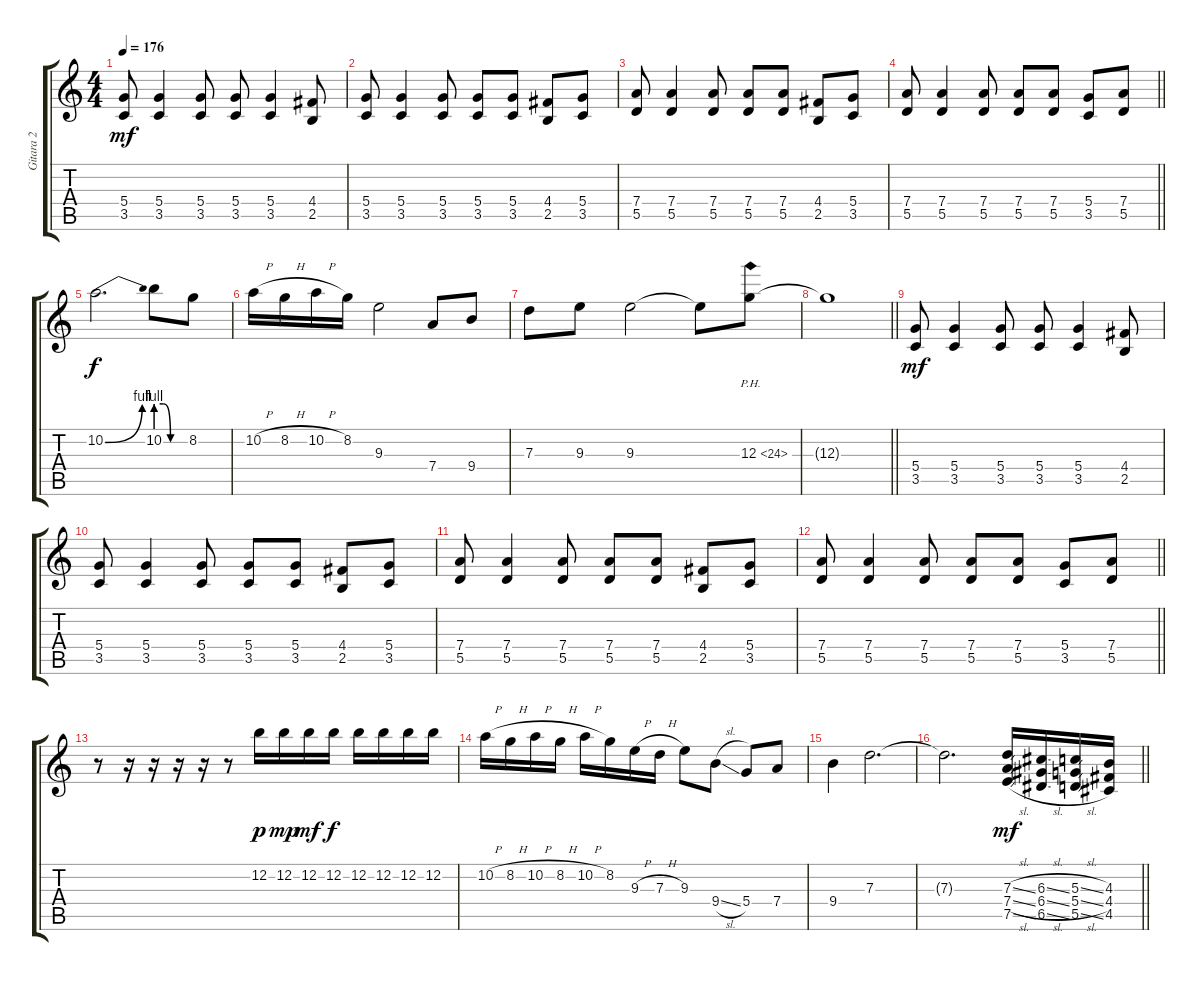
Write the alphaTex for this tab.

\track ("Gitara 2" "Gitara 2") {instrument overdrivenguitar}
\staff {score tabs}
\tuning (E4 B3 G3 D3 A2 E2) {hide}
\ts (4 4)
\tempo 176
\clef g2
\ks c
(5.4 3.5).8{dy mf} (5.4 3.5).4 (5.4 3.5).8 (5.4 3.5).8 (5.4 3.5).4 (4.4 2.5).8 |
(5.4 3.5).8 (5.4 3.5).4 (5.4 3.5).8 (5.4 3.5).8 (5.4 3.5).8 (4.4 2.5).8 (5.4 3.5).8 |
(7.4 5.5).8 (7.4 5.5).4 (7.4 5.5).8 (7.4 5.5).8 (7.4 5.5).8 (4.4 2.5).8 (5.4 3.5).8 |
\barLineRight lightlight
(7.4 5.5).8 (7.4 5.5).4 (7.4 5.5).8 (7.4 5.5).8 (7.4 5.5).8 (5.4 3.5).8 (7.4 5.5).8 |
10.2{be (bend 0 0 60 4)}.2{d dy f} 10.2{be (custom 0 4 15 4 30 0 60 0)}.8 8.2.8 |
10.2{h}.16 8.2{h}.16 10.2{h}.16 8.2.16 9.3.2 7.4.8 9.4.8 |
7.3.8 9.3.8 9.3.2 9.3{t}.8 12.3{ph 12}.8 |
\barLineRight lightlight
12.3{t}.1 |
(5.4 3.5).8{dy mf} (5.4 3.5).4 (5.4 3.5).8 (5.4 3.5).8 (5.4 3.5).4 (4.4 2.5).8 |
(5.4 3.5).8 (5.4 3.5).4 (5.4 3.5).8 (5.4 3.5).8 (5.4 3.5).8 (4.4 2.5).8 (5.4 3.5).8 |
(7.4 5.5).8 (7.4 5.5).4 (7.4 5.5).8 (7.4 5.5).8 (7.4 5.5).8 (4.4 2.5).8 (5.4 3.5).8 |
\barLineRight lightlight
(7.4 5.5).8 (7.4 5.5).4 (7.4 5.5).8 (7.4 5.5).8 (7.4 5.5).8 (5.4 3.5).8 (7.4 5.5).8 |
r.8 r.16 r.16 r.16 r.16 r.8 12.2.16{dy p} 12.2.16{dy mp} 12.2.16{dy mf} 12.2.16{dy f} 12.2.16 12.2.16 12.2.16 12.2.16 |
10.2{h}.16 8.2{h}.16 10.2{h}.16 8.2{h}.16 10.2{h}.16 8.2.16 9.3{h}.16 7.3{h}.16 9.3.8 9.4{sl}.8 5.4.8 7.4.8 |
9.4.4 7.3.2{d} |
\barLineRight lightlight
7.3{t}.2{d} (7.3{sl} 7.4{sl} 7.5{sl}).16{dy mf} (6.3{sl} 6.4{sl} 6.5{sl}).16 (5.3{sl} 5.4{sl} 5.5{sl}).16 (4.3 4.4 4.5).16
